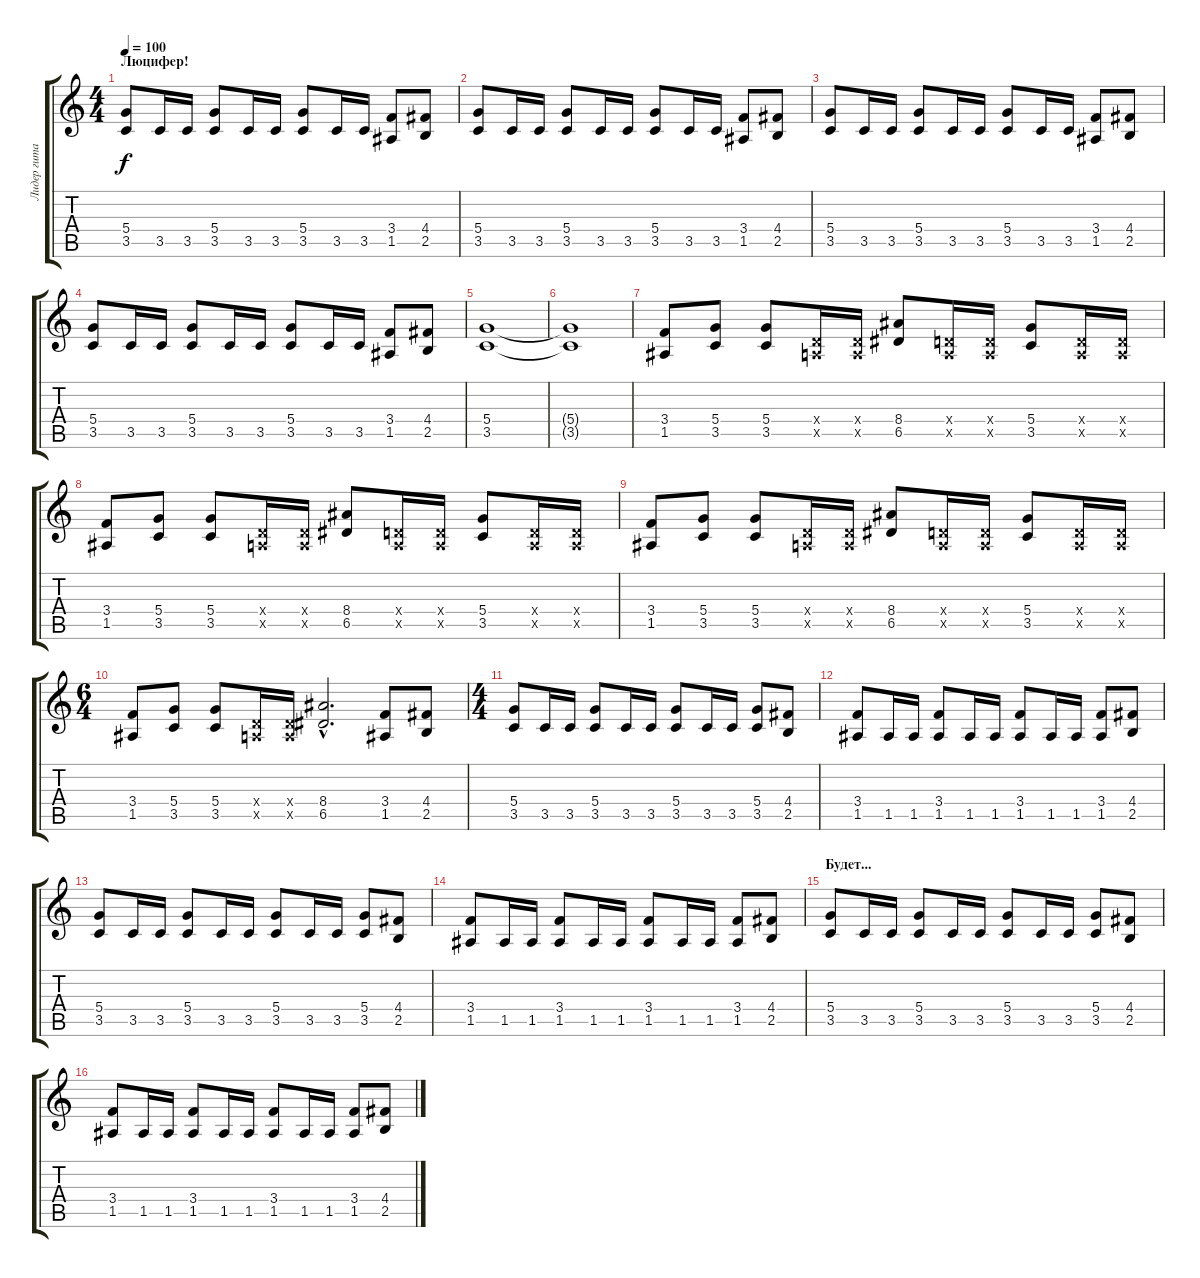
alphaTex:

\track ("Лидер гитара" "Лидер гита") {instrument distortionguitar}
\staff {score tabs}
\tuning (E4 B3 G3 D3 A2 E2) {hide}
\ts (4 4)
\section ("" "Люцифер!")
\tempo 100
\clef g2
\ks c
(5.4 3.5).8{dy f} 3.5.16 3.5.16 (5.4 3.5).8 3.5.16 3.5.16 (5.4 3.5).8 3.5.16 3.5.16 (3.4 1.5).8 (4.4 2.5).8 |
(5.4 3.5).8 3.5.16 3.5.16 (5.4 3.5).8 3.5.16 3.5.16 (5.4 3.5).8 3.5.16 3.5.16 (3.4 1.5).8 (4.4 2.5).8 |
(5.4 3.5).8 3.5.16 3.5.16 (5.4 3.5).8 3.5.16 3.5.16 (5.4 3.5).8 3.5.16 3.5.16 (3.4 1.5).8 (4.4 2.5).8 |
(5.4 3.5).8 3.5.16 3.5.16 (5.4 3.5).8 3.5.16 3.5.16 (5.4 3.5).8 3.5.16 3.5.16 (3.4 1.5).8 (4.4 2.5).8 |
(5.4 3.5).1 |
(5.4{t} 3.5{t}).1 |
(3.4 1.5).8 (5.4 3.5).8 (5.4 3.5).8 (0.4{x} 0.5{x}).16 (0.4{x} 0.5{x}).16 (8.4 6.5).8 (0.4{x} 0.5{x}).16 (0.4{x} 0.5{x}).16 (5.4 3.5).8 (0.4{x} 0.5{x}).16 (0.4{x} 0.5{x}).16 |
(3.4 1.5).8 (5.4 3.5).8 (5.4 3.5).8 (0.4{x} 0.5{x}).16 (0.4{x} 0.5{x}).16 (8.4 6.5).8 (0.4{x} 0.5{x}).16 (0.4{x} 0.5{x}).16 (5.4 3.5).8 (0.4{x} 0.5{x}).16 (0.4{x} 0.5{x}).16 |
(3.4 1.5).8 (5.4 3.5).8 (5.4 3.5).8 (0.4{x} 0.5{x}).16 (0.4{x} 0.5{x}).16 (8.4 6.5).8 (0.4{x} 0.5{x}).16 (0.4{x} 0.5{x}).16 (5.4 3.5).8 (0.4{x} 0.5{x}).16 (0.4{x} 0.5{x}).16 |
\ts (6 4)
(3.4 1.5).8 (5.4 3.5).8 (5.4 3.5).8 (0.4{x} 0.5{x}).16 (0.4{x} 0.5{x}).16 (8.4{hac} 6.5{hac}).2{d} (3.4 1.5).8 (4.4 2.5).8 |
\ts (4 4)
(5.4 3.5).8 3.5.16 3.5.16 (5.4 3.5).8 3.5.16 3.5.16 (5.4 3.5).8 3.5.16 3.5.16 (5.4 3.5).8 (4.4 2.5).8 |
(3.4 1.5).8 1.5.16 1.5.16 (3.4 1.5).8 1.5.16 1.5.16 (3.4 1.5).8 1.5.16 1.5.16 (3.4 1.5).8 (4.4 2.5).8 |
(5.4 3.5).8 3.5.16 3.5.16 (5.4 3.5).8 3.5.16 3.5.16 (5.4 3.5).8 3.5.16 3.5.16 (5.4 3.5).8 (4.4 2.5).8 |
(3.4 1.5).8 1.5.16 1.5.16 (3.4 1.5).8 1.5.16 1.5.16 (3.4 1.5).8 1.5.16 1.5.16 (3.4 1.5).8 (4.4 2.5).8 |
\section ("" "Будет...")
(5.4 3.5).8 3.5.16 3.5.16 (5.4 3.5).8 3.5.16 3.5.16 (5.4 3.5).8 3.5.16 3.5.16 (5.4 3.5).8 (4.4 2.5).8 |
(3.4 1.5).8 1.5.16 1.5.16 (3.4 1.5).8 1.5.16 1.5.16 (3.4 1.5).8 1.5.16 1.5.16 (3.4 1.5).8 (4.4 2.5).8
